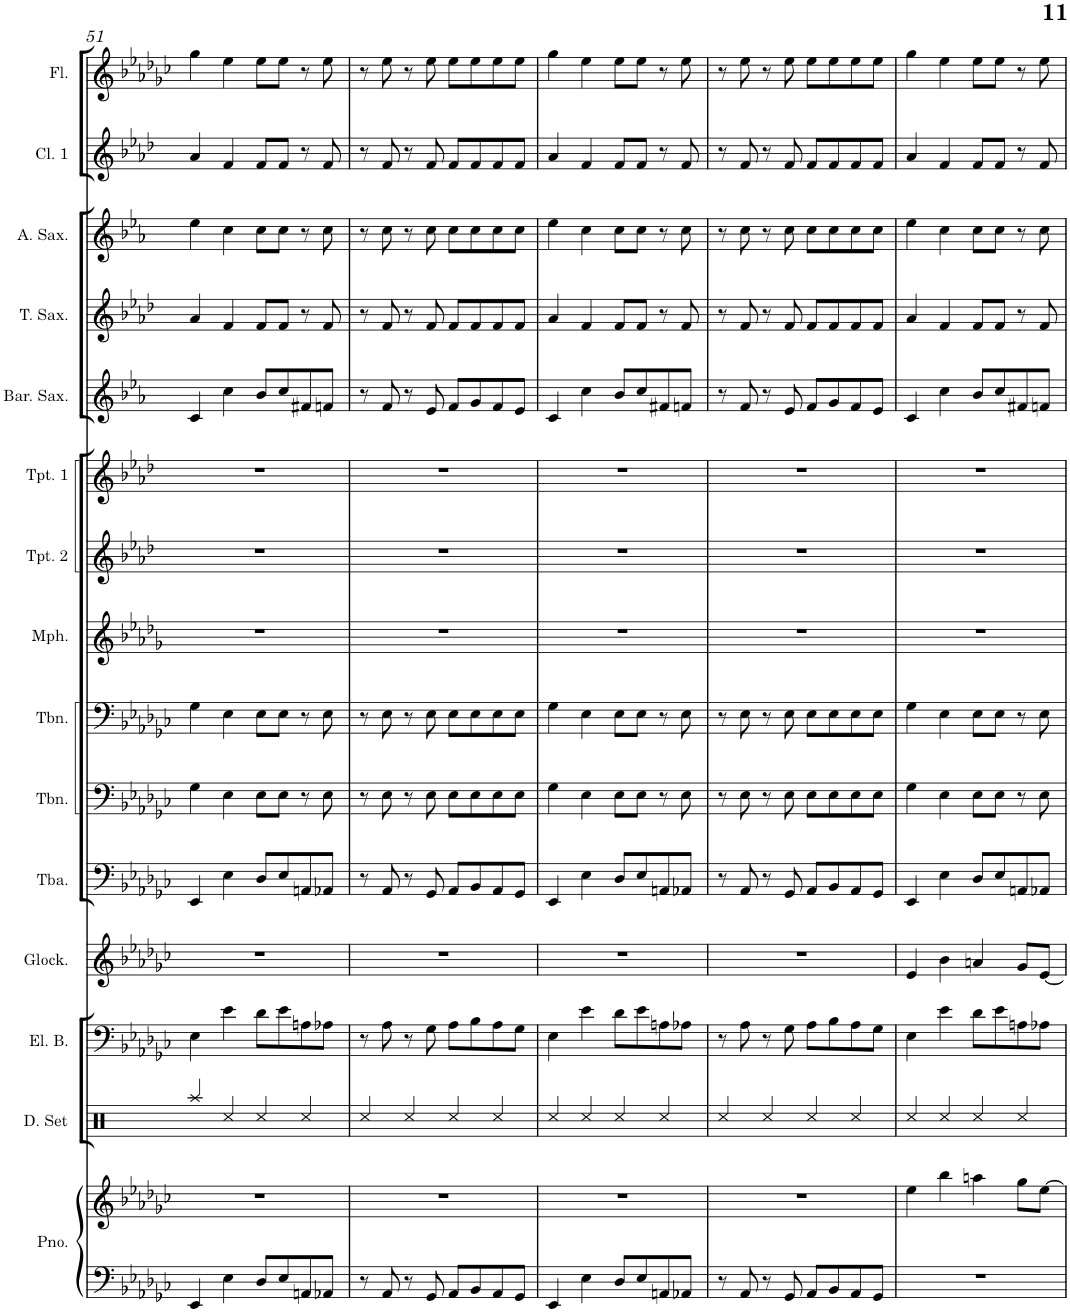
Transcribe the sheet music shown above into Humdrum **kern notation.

**kern	**kern	**kern	**kern	**kern	**kern	**kern	**kern	**kern	**kern	**kern	**kern	**kern	**kern	**kern	**kern
*part15	*part15	*part14	*part13	*part12	*part11	*part10	*part9	*part8	*part7	*part6	*part5	*part4	*part3	*part2	*part1
*staff16	*staff15	*staff14	*staff13	*staff12	*staff11	*staff10	*staff9	*staff8	*staff7	*staff6	*staff5	*staff4	*staff3	*staff2	*staff1
*I"Piano	*	*I"Drumset	*I"Electric Bass	*I"Glockenspiel	*I"Tuba	*I"Trombone	*I"Trombone	*I"Mellophone	*I"Trumpet 2	*I"Trumpet 1	*I"Baritone Sax	*I"Tenor Sax	*I"Alto Sax	*I"Clarinet 1	*I"Flute
*I'Pno.	*	*I'D. Set	*I'El. B.	*I'Glock.	*I'Tba.	*I'Tbn.	*I'Tbn.	*I'Mph.	*I'Tpt. 2	*I'Tpt. 1	*I'Bar. Sax.	*I'T. Sax.	*I'A. Sax.	*I'Cl. 1	*I'Fl.
!!LO:PB:g=z
*clefF4	*clefG2	*clefX	*clefF4	*clefG2	*clefF4	*clefF4	*clefF4	*clefG2	*clefG2	*clefG2	*clefG2	*clefG2	*clefG2	*clefG2	*clefG2
*	*	*	*Trd7c12	*Trd-14c-24	*	*	*	*Trd4c7	*Trd1c2	*Trd1c2	*Trd12c21	*Trd8c14	*Trd5c9	*Trd1c2	*
*k[b-e-a-d-g-c-]	*k[b-e-a-d-g-c-]	*k[b-e-a-d-g-c-]	*k[b-e-a-d-g-c-]	*k[b-e-a-d-g-c-]	*k[b-e-a-d-g-c-]	*k[b-e-a-d-g-c-]	*k[b-e-a-d-g-c-]	*k[b-e-a-d-g-]	*k[b-e-a-d-]	*k[b-e-a-d-]	*k[b-e-a-]	*k[b-e-a-d-]	*k[b-e-a-]	*k[b-e-a-d-]	*k[b-e-a-d-g-c-]
*M4/4	*M4/4	*M4/4	*M4/4	*M4/4	*M4/4	*M4/4	*M4/4	*M4/4	*M4/4	*M4/4	*M4/4	*M4/4	*M4/4	*M4/4	*M4/4
=51	=51	=51	=51	=51	=51	=51	=51	=51	=51	=51	=51	=51	=51	=51	=51
4EE-/	1r	4Raa/	4E-\	1r	4EE-/	4G-\	4G-\	1r	1r	1r	4c/	4a-/	4ee-\	4a-/	4gg-\
4E-\	.	4Rcc/	4e-\	.	4E-\	4E-\	4E-\	.	.	.	4cc\	4f/	4cc\	4f/	4ee-\
8D-/L	.	4Rcc/	8d-\L	.	8D-/L	8E-\L	8E-\L	.	.	.	8b-/L	8f/L	8cc\L	8f/L	8ee-\L
8E-/	.	.	8e-\	.	8E-/	8E-\J	8E-\J	.	.	.	8cc/	8f/J	8cc\J	8f/J	8ee-\J
8AAn/	.	4Rcc/	8An\	.	8AAn/	8r	8r	.	.	.	8f#X/	8r	8r	8r	8r
8AA-X/J	.	.	8A-X\J	.	8AA-X/J	8E-\	8E-\	.	.	.	8fn/J	8f/	8cc\	8f/	8ee-\
=52	=52	=52	=52	=52	=52	=52	=52	=52	=52	=52	=52	=52	=52	=52	=52
8r	1r	4Rcc/	8r	1r	8r	8r	8r	1r	1r	1r	8r	8r	8r	8r	8r
8AA-/	.	.	8A-\	.	8AA-/	8E-\	8E-\	.	.	.	8f/	8f/	8cc\	8f/	8ee-\
8r	.	4Rcc/	8r	.	8r	8r	8r	.	.	.	8r	8r	8r	8r	8r
8GG-/	.	.	8G-\	.	8GG-/	8E-\	8E-\	.	.	.	8e-/	8f/	8cc\	8f/	8ee-\
8AA-/L	.	4Rcc/	8A-\L	.	8AA-/L	8E-\L	8E-\L	.	.	.	8f/L	8f/L	8cc\L	8f/L	8ee-\L
8BB-/	.	.	8B-\	.	8BB-/	8E-\	8E-\	.	.	.	8g/	8f/	8cc\	8f/	8ee-\
8AA-/	.	4Rcc/	8A-\	.	8AA-/	8E-\	8E-\	.	.	.	8f/	8f/	8cc\	8f/	8ee-\
8GG-/J	.	.	8G-\J	.	8GG-/J	8E-\J	8E-\J	.	.	.	8e-/J	8f/J	8cc\J	8f/J	8ee-\J
=53	=53	=53	=53	=53	=53	=53	=53	=53	=53	=53	=53	=53	=53	=53	=53
4EE-/	1r	4Rcc/	4E-\	1r	4EE-/	4G-\	4G-\	1r	1r	1r	4c/	4a-/	4ee-\	4a-/	4gg-\
4E-\	.	4Rcc/	4e-\	.	4E-\	4E-\	4E-\	.	.	.	4cc\	4f/	4cc\	4f/	4ee-\
8D-/L	.	4Rcc/	8d-\L	.	8D-/L	8E-\L	8E-\L	.	.	.	8b-/L	8f/L	8cc\L	8f/L	8ee-\L
8E-/	.	.	8e-\	.	8E-/	8E-\J	8E-\J	.	.	.	8cc/	8f/J	8cc\J	8f/J	8ee-\J
8AAn/	.	4Rcc/	8An\	.	8AAn/	8r	8r	.	.	.	8f#X/	8r	8r	8r	8r
8AA-X/J	.	.	8A-X\J	.	8AA-X/J	8E-\	8E-\	.	.	.	8fn/J	8f/	8cc\	8f/	8ee-\
=54	=54	=54	=54	=54	=54	=54	=54	=54	=54	=54	=54	=54	=54	=54	=54
8r	1r	4Rcc/	8r	1r	8r	8r	8r	1r	1r	1r	8r	8r	8r	8r	8r
8AA-/	.	.	8A-\	.	8AA-/	8E-\	8E-\	.	.	.	8f/	8f/	8cc\	8f/	8ee-\
8r	.	4Rcc/	8r	.	8r	8r	8r	.	.	.	8r	8r	8r	8r	8r
8GG-/	.	.	8G-\	.	8GG-/	8E-\	8E-\	.	.	.	8e-/	8f/	8cc\	8f/	8ee-\
8AA-/L	.	4Rcc/	8A-\L	.	8AA-/L	8E-\L	8E-\L	.	.	.	8f/L	8f/L	8cc\L	8f/L	8ee-\L
8BB-/	.	.	8B-\	.	8BB-/	8E-\	8E-\	.	.	.	8g/	8f/	8cc\	8f/	8ee-\
8AA-/	.	4Rcc/	8A-\	.	8AA-/	8E-\	8E-\	.	.	.	8f/	8f/	8cc\	8f/	8ee-\
8GG-/J	.	.	8G-\J	.	8GG-/J	8E-\J	8E-\J	.	.	.	8e-/J	8f/J	8cc\J	8f/J	8ee-\J
=55	=55	=55	=55	=55	=55	=55	=55	=55	=55	=55	=55	=55	=55	=55	=55
1r	4ee-\	4Rcc/	4E-\	4e-/	4EE-/	4G-\	4G-\	1r	1r	1r	4c/	4a-/	4ee-\	4a-/	4gg-\
.	4bb-\	4Rcc/	4e-\	4b-\	4E-\	4E-\	4E-\	.	.	.	4cc\	4f/	4cc\	4f/	4ee-\
.	4aan\	4Rcc/	8d-\L	4an/	8D-/L	8E-\L	8E-\L	.	.	.	8b-/L	8f/L	8cc\L	8f/L	8ee-\L
.	.	.	8e-\	.	8E-/	8E-\J	8E-\J	.	.	.	8cc/	8f/J	8cc\J	8f/J	8ee-\J
.	8gg-\L	4Rcc/	8An\	8g-/L	8AAn/	8r	8r	.	.	.	8f#X/	8r	8r	8r	8r
.	[8ee-\J	.	8A-X\J	[8e-/J	8AA-X/J	8E-\	8E-\	.	.	.	8fn/J	8f/	8cc\	8f/	8ee-\
=	=	=	=	=	=	=	=	=	=	=	=	=	=	=	=
*-	*-	*-	*-	*-	*-	*-	*-	*-	*-	*-	*-	*-	*-	*-	*-
